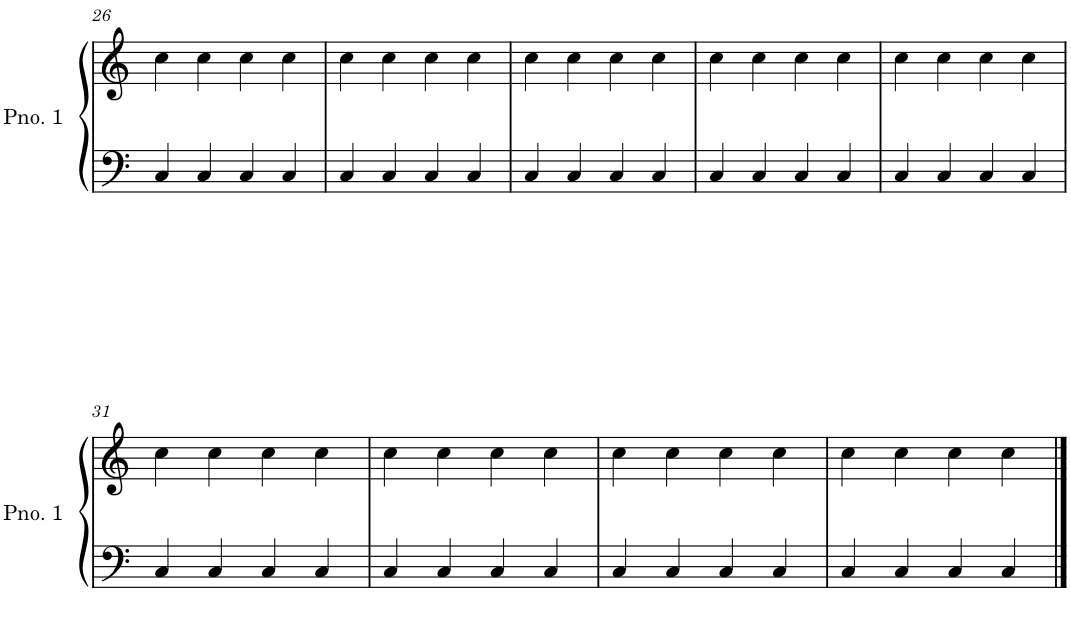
**kern	**kern
*part1	*part1
*staff2	*staff1
*I"Piano 1	*
*I'Pno. 1	*
!!LO:PB:g=z
*clefF4	*clefG2
*k[]	*k[]
*M4/4	*M4/4
=26	=26
4C/	4cc\
4C/	4cc\
4C/	4cc\
4C/	4cc\
=27	=27
4C/	4cc\
4C/	4cc\
4C/	4cc\
4C/	4cc\
=28	=28
4C/	4cc\
4C/	4cc\
4C/	4cc\
4C/	4cc\
=29	=29
4C/	4cc\
4C/	4cc\
4C/	4cc\
4C/	4cc\
=30	=30
4C/	4cc\
4C/	4cc\
4C/	4cc\
4C/	4cc\
!!LO:LB:g=z
=31	=31
4C/	4cc\
4C/	4cc\
4C/	4cc\
4C/	4cc\
=32	=32
4C/	4cc\
4C/	4cc\
4C/	4cc\
4C/	4cc\
=33	=33
4C/	4cc\
4C/	4cc\
4C/	4cc\
4C/	4cc\
=34	=34
4C/	4cc\
4C/	4cc\
4C/	4cc\
4C/	4cc\
==	==
*-	*-
